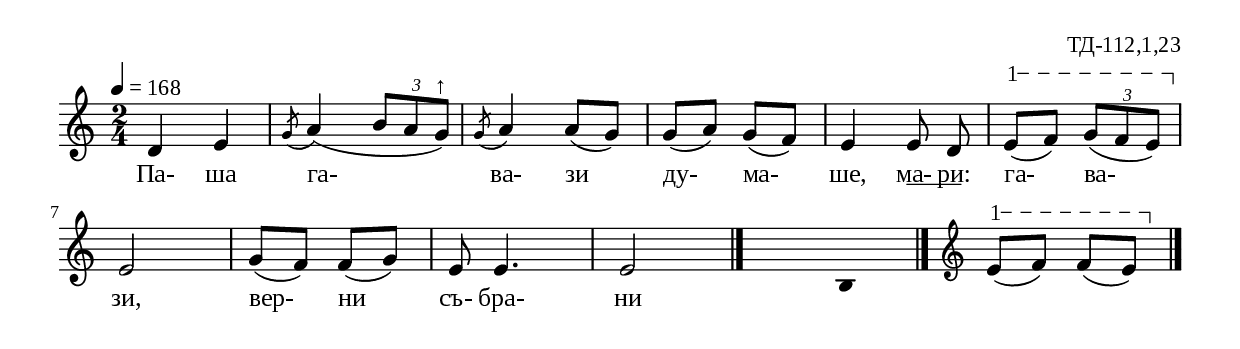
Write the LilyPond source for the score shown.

%{
TD_112_1_23
%}

\include "td-preamble.ly"

\score {
\relative c'' {
 \tempo 4 = 168
  \time 2/4
  d,4 e | \acciaccatura g8 a4( \times 2/3 { b8[ a g^"↑"]) } | \acciaccatura g8 a4 a8([ g]) | 
  g8([ a]) g8([ f]) | e4 e8\noBeam d | 
\varA  
  e8\startTextSpan([ f]) \times 2/3 { g8([ f e\stopTextSpan)] } | 
\break  
  e2 | g8([ f]) f8([ g]) | e8 e4. | e2 
 \bar "|." s4 \fixB b4 \fixC  
\bar "|."
\endm
\varA  
  e8\startTextSpan([ f]) f8([ e\stopTextSpan)]
\bar "|."
}
\addlyrics { Па- ша га- ва- зи ду- ма- ше, 
ма- \startTextSpan ри: \stopTextSpan га- ва- зи, вер- ни съ- бра- ни }
%
\layout {
  indent = #0
  line-width = 190\mm
  ragged-right=##f
\context {
      \Lyrics
      \consists "Text_spanner_engraver"
      \override TextSpanner #'direction = #DOWN
      \override TextSpanner #'style = #'line    
      \override TextSpanner #'outside-staff-priority = ##f
      \override TextSpanner #'padding = #0.2 % sets the distance of the line from the lyrics
      \override TextSpanner #'bound-details =
      #`((left . ((Y . 0)
                  (padding . 0)
                  (attach-dir . ,LEFT)))
         (left-broken . ((end-on-note . #t)))
         (right . ((Y . 0)
                   (padding . 0)
                   (attach-dir . ,RIGHT))))
    }
  
}
%
\midi { 
	\context {
		\Score
		tempoWholesPerMinute = #(ly:make-moment 168 4)
		}
	}
}
%
\header{
  opus = "ТД-112,1,23"
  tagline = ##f
}


